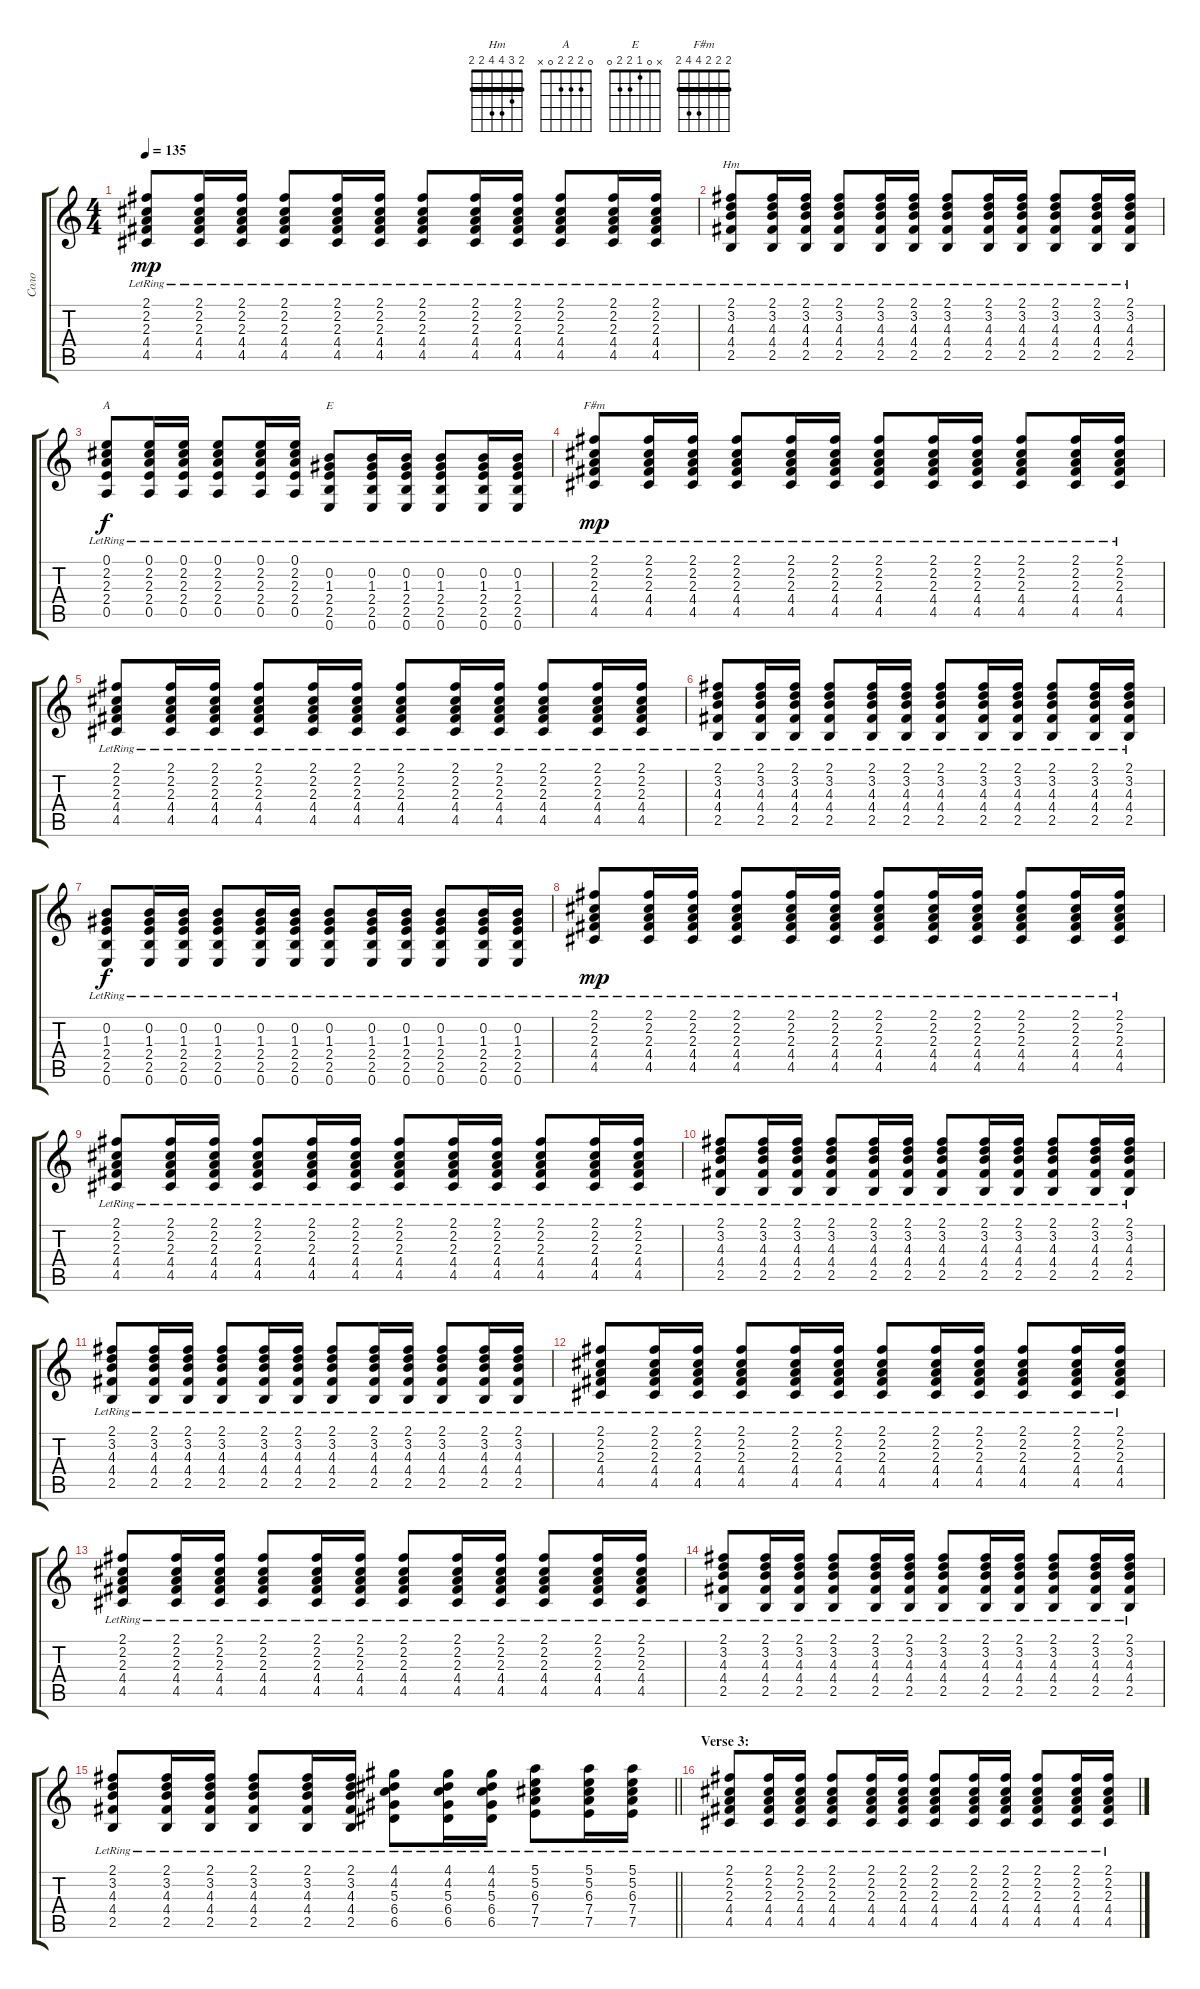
\track ("Соло" "Соло") {instrument acousticguitarsteel}
\staff {score tabs}
\tuning (E4 B3 G3 D3 A2 E2) {hide}
\chord ("Hm" 2 3 4 4 2 2) {barre 2}
\chord ("A" 0 2 2 2 0 x)
\chord ("E" x 0 1 2 2 0)
\chord ("F#m" 2 2 2 4 4 2) {barre 2}
\ts (4 4)
\tempo 135
\clef g2
\ks c
(2.1{lr} 2.2{lr} 2.3{lr} 4.4{lr} 4.5{lr}).8{dy mp} (2.1{lr} 2.2{lr} 2.3{lr} 4.4{lr} 4.5{lr}).16 (2.1{lr} 2.2{lr} 2.3{lr} 4.4{lr} 4.5{lr}).16 (2.1{lr} 2.2{lr} 2.3{lr} 4.4{lr} 4.5{lr}).8 (2.1{lr} 2.2{lr} 2.3{lr} 4.4{lr} 4.5{lr}).16 (2.1{lr} 2.2{lr} 2.3{lr} 4.4{lr} 4.5{lr}).16 (2.1{lr} 2.2{lr} 2.3{lr} 4.4{lr} 4.5{lr}).8 (2.1{lr} 2.2{lr} 2.3{lr} 4.4{lr} 4.5{lr}).16 (2.1{lr} 2.2{lr} 2.3{lr} 4.4{lr} 4.5{lr}).16 (2.1{lr} 2.2{lr} 2.3{lr} 4.4{lr} 4.5{lr}).8 (2.1{lr} 2.2{lr} 2.3{lr} 4.4{lr} 4.5{lr}).16 (2.1{lr} 2.2{lr} 2.3{lr} 4.4{lr} 4.5{lr}).16 |
(2.1{lr} 3.2{lr} 4.3{lr} 4.4{lr} 2.5{lr}).8{ch "Hm"} (2.1{lr} 3.2{lr} 4.3{lr} 4.4{lr} 2.5{lr}).16 (2.1{lr} 3.2{lr} 4.3{lr} 4.4{lr} 2.5{lr}).16 (2.1{lr} 3.2{lr} 4.3{lr} 4.4{lr} 2.5{lr}).8 (2.1{lr} 3.2{lr} 4.3{lr} 4.4{lr} 2.5{lr}).16 (2.1{lr} 3.2{lr} 4.3{lr} 4.4{lr} 2.5{lr}).16 (2.1{lr} 3.2{lr} 4.3{lr} 4.4{lr} 2.5{lr}).8 (2.1{lr} 3.2{lr} 4.3{lr} 4.4{lr} 2.5{lr}).16 (2.1{lr} 3.2{lr} 4.3{lr} 4.4{lr} 2.5{lr}).16 (2.1{lr} 3.2{lr} 4.3{lr} 4.4{lr} 2.5{lr}).8 (2.1{lr} 3.2{lr} 4.3{lr} 4.4{lr} 2.5{lr}).16 (2.1{lr} 3.2{lr} 4.3{lr} 4.4{lr} 2.5{lr}).16 |
(0.1{lr} 2.2{lr} 2.3{lr} 2.4{lr} 0.5{lr}).8{ch "A" dy f} (0.1{lr} 2.2{lr} 2.3{lr} 2.4{lr} 0.5{lr}).16 (0.1{lr} 2.2{lr} 2.3{lr} 2.4{lr} 0.5{lr}).16 (0.1{lr} 2.2{lr} 2.3{lr} 2.4{lr} 0.5{lr}).8 (0.1{lr} 2.2{lr} 2.3{lr} 2.4{lr} 0.5{lr}).16 (0.1{lr} 2.2{lr} 2.3{lr} 2.4{lr} 0.5{lr}).16 (0.2{lr} 1.3{lr} 2.4{lr} 2.5{lr} 0.6{lr}).8{ch "E"} (0.2{lr} 1.3{lr} 2.4{lr} 2.5{lr} 0.6{lr}).16 (0.2{lr} 1.3{lr} 2.4{lr} 2.5{lr} 0.6{lr}).16 (0.2{lr} 1.3{lr} 2.4{lr} 2.5{lr} 0.6{lr}).8 (0.2{lr} 1.3{lr} 2.4{lr} 2.5{lr} 0.6{lr}).16 (0.2{lr} 1.3{lr} 2.4{lr} 2.5{lr} 0.6{lr}).16 |
(2.1{lr} 2.2{lr} 2.3{lr} 4.4{lr} 4.5{lr}).8{ch "F#m" dy mp} (2.1{lr} 2.2{lr} 2.3{lr} 4.4{lr} 4.5{lr}).16 (2.1{lr} 2.2{lr} 2.3{lr} 4.4{lr} 4.5{lr}).16 (2.1{lr} 2.2{lr} 2.3{lr} 4.4{lr} 4.5{lr}).8 (2.1{lr} 2.2{lr} 2.3{lr} 4.4{lr} 4.5{lr}).16 (2.1{lr} 2.2{lr} 2.3{lr} 4.4{lr} 4.5{lr}).16 (2.1{lr} 2.2{lr} 2.3{lr} 4.4{lr} 4.5{lr}).8 (2.1{lr} 2.2{lr} 2.3{lr} 4.4{lr} 4.5{lr}).16 (2.1{lr} 2.2{lr} 2.3{lr} 4.4{lr} 4.5{lr}).16 (2.1{lr} 2.2{lr} 2.3{lr} 4.4{lr} 4.5{lr}).8 (2.1{lr} 2.2{lr} 2.3{lr} 4.4{lr} 4.5{lr}).16 (2.1{lr} 2.2{lr} 2.3{lr} 4.4{lr} 4.5{lr}).16 |
(2.1{lr} 2.2{lr} 2.3{lr} 4.4{lr} 4.5{lr}).8 (2.1{lr} 2.2{lr} 2.3{lr} 4.4{lr} 4.5{lr}).16 (2.1{lr} 2.2{lr} 2.3{lr} 4.4{lr} 4.5{lr}).16 (2.1{lr} 2.2{lr} 2.3{lr} 4.4{lr} 4.5{lr}).8 (2.1{lr} 2.2{lr} 2.3{lr} 4.4{lr} 4.5{lr}).16 (2.1{lr} 2.2{lr} 2.3{lr} 4.4{lr} 4.5{lr}).16 (2.1{lr} 2.2{lr} 2.3{lr} 4.4{lr} 4.5{lr}).8 (2.1{lr} 2.2{lr} 2.3{lr} 4.4{lr} 4.5{lr}).16 (2.1{lr} 2.2{lr} 2.3{lr} 4.4{lr} 4.5{lr}).16 (2.1{lr} 2.2{lr} 2.3{lr} 4.4{lr} 4.5{lr}).8 (2.1{lr} 2.2{lr} 2.3{lr} 4.4{lr} 4.5{lr}).16 (2.1{lr} 2.2{lr} 2.3{lr} 4.4{lr} 4.5{lr}).16 |
(2.1{lr} 3.2{lr} 4.3{lr} 4.4{lr} 2.5{lr}).8 (2.1{lr} 3.2{lr} 4.3{lr} 4.4{lr} 2.5{lr}).16 (2.1{lr} 3.2{lr} 4.3{lr} 4.4{lr} 2.5{lr}).16 (2.1{lr} 3.2{lr} 4.3{lr} 4.4{lr} 2.5{lr}).8 (2.1{lr} 3.2{lr} 4.3{lr} 4.4{lr} 2.5{lr}).16 (2.1{lr} 3.2{lr} 4.3{lr} 4.4{lr} 2.5{lr}).16 (2.1{lr} 3.2{lr} 4.3{lr} 4.4{lr} 2.5{lr}).8 (2.1{lr} 3.2{lr} 4.3{lr} 4.4{lr} 2.5{lr}).16 (2.1{lr} 3.2{lr} 4.3{lr} 4.4{lr} 2.5{lr}).16 (2.1{lr} 3.2{lr} 4.3{lr} 4.4{lr} 2.5{lr}).8 (2.1{lr} 3.2{lr} 4.3{lr} 4.4{lr} 2.5{lr}).16 (2.1{lr} 3.2{lr} 4.3{lr} 4.4{lr} 2.5{lr}).16 |
(0.2{lr} 1.3{lr} 2.4{lr} 2.5{lr} 0.6{lr}).8{dy f} (0.2{lr} 1.3{lr} 2.4{lr} 2.5{lr} 0.6{lr}).16 (0.2{lr} 1.3{lr} 2.4{lr} 2.5{lr} 0.6{lr}).16 (0.2{lr} 1.3{lr} 2.4{lr} 2.5{lr} 0.6{lr}).8 (0.2{lr} 1.3{lr} 2.4{lr} 2.5{lr} 0.6{lr}).16 (0.2{lr} 1.3{lr} 2.4{lr} 2.5{lr} 0.6{lr}).16 (0.2{lr} 1.3{lr} 2.4{lr} 2.5{lr} 0.6{lr}).8 (0.2{lr} 1.3{lr} 2.4{lr} 2.5{lr} 0.6{lr}).16 (0.2{lr} 1.3{lr} 2.4{lr} 2.5{lr} 0.6{lr}).16 (0.2{lr} 1.3{lr} 2.4{lr} 2.5{lr} 0.6{lr}).8 (0.2{lr} 1.3{lr} 2.4{lr} 2.5{lr} 0.6{lr}).16 (0.2{lr} 1.3{lr} 2.4{lr} 2.5{lr} 0.6{lr}).16 |
(2.1{lr} 2.2{lr} 2.3{lr} 4.4{lr} 4.5{lr}).8{dy mp} (2.1{lr} 2.2{lr} 2.3{lr} 4.4{lr} 4.5{lr}).16 (2.1{lr} 2.2{lr} 2.3{lr} 4.4{lr} 4.5{lr}).16 (2.1{lr} 2.2{lr} 2.3{lr} 4.4{lr} 4.5{lr}).8 (2.1{lr} 2.2{lr} 2.3{lr} 4.4{lr} 4.5{lr}).16 (2.1{lr} 2.2{lr} 2.3{lr} 4.4{lr} 4.5{lr}).16 (2.1{lr} 2.2{lr} 2.3{lr} 4.4{lr} 4.5{lr}).8 (2.1{lr} 2.2{lr} 2.3{lr} 4.4{lr} 4.5{lr}).16 (2.1{lr} 2.2{lr} 2.3{lr} 4.4{lr} 4.5{lr}).16 (2.1{lr} 2.2{lr} 2.3{lr} 4.4{lr} 4.5{lr}).8 (2.1{lr} 2.2{lr} 2.3{lr} 4.4{lr} 4.5{lr}).16 (2.1{lr} 2.2{lr} 2.3{lr} 4.4{lr} 4.5{lr}).16 |
(2.1{lr} 2.2{lr} 2.3{lr} 4.4{lr} 4.5{lr}).8 (2.1{lr} 2.2{lr} 2.3{lr} 4.4{lr} 4.5{lr}).16 (2.1{lr} 2.2{lr} 2.3{lr} 4.4{lr} 4.5{lr}).16 (2.1{lr} 2.2{lr} 2.3{lr} 4.4{lr} 4.5{lr}).8 (2.1{lr} 2.2{lr} 2.3{lr} 4.4{lr} 4.5{lr}).16 (2.1{lr} 2.2{lr} 2.3{lr} 4.4{lr} 4.5{lr}).16 (2.1{lr} 2.2{lr} 2.3{lr} 4.4{lr} 4.5{lr}).8 (2.1{lr} 2.2{lr} 2.3{lr} 4.4{lr} 4.5{lr}).16 (2.1{lr} 2.2{lr} 2.3{lr} 4.4{lr} 4.5{lr}).16 (2.1{lr} 2.2{lr} 2.3{lr} 4.4{lr} 4.5{lr}).8 (2.1{lr} 2.2{lr} 2.3{lr} 4.4{lr} 4.5{lr}).16 (2.1{lr} 2.2{lr} 2.3{lr} 4.4{lr} 4.5{lr}).16 |
(2.1{lr} 3.2{lr} 4.3{lr} 4.4{lr} 2.5{lr}).8 (2.1{lr} 3.2{lr} 4.3{lr} 4.4{lr} 2.5{lr}).16 (2.1{lr} 3.2{lr} 4.3{lr} 4.4{lr} 2.5{lr}).16 (2.1{lr} 3.2{lr} 4.3{lr} 4.4{lr} 2.5{lr}).8 (2.1{lr} 3.2{lr} 4.3{lr} 4.4{lr} 2.5{lr}).16 (2.1{lr} 3.2{lr} 4.3{lr} 4.4{lr} 2.5{lr}).16 (2.1{lr} 3.2{lr} 4.3{lr} 4.4{lr} 2.5{lr}).8 (2.1{lr} 3.2{lr} 4.3{lr} 4.4{lr} 2.5{lr}).16 (2.1{lr} 3.2{lr} 4.3{lr} 4.4{lr} 2.5{lr}).16 (2.1{lr} 3.2{lr} 4.3{lr} 4.4{lr} 2.5{lr}).8 (2.1{lr} 3.2{lr} 4.3{lr} 4.4{lr} 2.5{lr}).16 (2.1{lr} 3.2{lr} 4.3{lr} 4.4{lr} 2.5{lr}).16 |
(2.1{lr} 3.2{lr} 4.3{lr} 4.4{lr} 2.5{lr}).8 (2.1{lr} 3.2{lr} 4.3{lr} 4.4{lr} 2.5{lr}).16 (2.1{lr} 3.2{lr} 4.3{lr} 4.4{lr} 2.5{lr}).16 (2.1{lr} 3.2{lr} 4.3{lr} 4.4{lr} 2.5{lr}).8 (2.1{lr} 3.2{lr} 4.3{lr} 4.4{lr} 2.5{lr}).16 (2.1{lr} 3.2{lr} 4.3{lr} 4.4{lr} 2.5{lr}).16 (2.1{lr} 3.2{lr} 4.3{lr} 4.4{lr} 2.5{lr}).8 (2.1{lr} 3.2{lr} 4.3{lr} 4.4{lr} 2.5{lr}).16 (2.1{lr} 3.2{lr} 4.3{lr} 4.4{lr} 2.5{lr}).16 (2.1{lr} 3.2{lr} 4.3{lr} 4.4{lr} 2.5{lr}).8 (2.1{lr} 3.2{lr} 4.3{lr} 4.4{lr} 2.5{lr}).16 (2.1{lr} 3.2{lr} 4.3{lr} 4.4{lr} 2.5{lr}).16 |
(2.1{lr} 2.2{lr} 2.3{lr} 4.4{lr} 4.5{lr}).8 (2.1{lr} 2.2{lr} 2.3{lr} 4.4{lr} 4.5{lr}).16 (2.1{lr} 2.2{lr} 2.3{lr} 4.4{lr} 4.5{lr}).16 (2.1{lr} 2.2{lr} 2.3{lr} 4.4{lr} 4.5{lr}).8 (2.1{lr} 2.2{lr} 2.3{lr} 4.4{lr} 4.5{lr}).16 (2.1{lr} 2.2{lr} 2.3{lr} 4.4{lr} 4.5{lr}).16 (2.1{lr} 2.2{lr} 2.3{lr} 4.4{lr} 4.5{lr}).8 (2.1{lr} 2.2{lr} 2.3{lr} 4.4{lr} 4.5{lr}).16 (2.1{lr} 2.2{lr} 2.3{lr} 4.4{lr} 4.5{lr}).16 (2.1{lr} 2.2{lr} 2.3{lr} 4.4{lr} 4.5{lr}).8 (2.1{lr} 2.2{lr} 2.3{lr} 4.4{lr} 4.5{lr}).16 (2.1{lr} 2.2{lr} 2.3{lr} 4.4{lr} 4.5{lr}).16 |
(2.1{lr} 2.2{lr} 2.3{lr} 4.4{lr} 4.5{lr}).8 (2.1{lr} 2.2{lr} 2.3{lr} 4.4{lr} 4.5{lr}).16 (2.1{lr} 2.2{lr} 2.3{lr} 4.4{lr} 4.5{lr}).16 (2.1{lr} 2.2{lr} 2.3{lr} 4.4{lr} 4.5{lr}).8 (2.1{lr} 2.2{lr} 2.3{lr} 4.4{lr} 4.5{lr}).16 (2.1{lr} 2.2{lr} 2.3{lr} 4.4{lr} 4.5{lr}).16 (2.1{lr} 2.2{lr} 2.3{lr} 4.4{lr} 4.5{lr}).8 (2.1{lr} 2.2{lr} 2.3{lr} 4.4{lr} 4.5{lr}).16 (2.1{lr} 2.2{lr} 2.3{lr} 4.4{lr} 4.5{lr}).16 (2.1{lr} 2.2{lr} 2.3{lr} 4.4{lr} 4.5{lr}).8 (2.1{lr} 2.2{lr} 2.3{lr} 4.4{lr} 4.5{lr}).16 (2.1{lr} 2.2{lr} 2.3{lr} 4.4{lr} 4.5{lr}).16 |
(2.1{lr} 3.2{lr} 4.3{lr} 4.4{lr} 2.5{lr}).8 (2.1{lr} 3.2{lr} 4.3{lr} 4.4{lr} 2.5{lr}).16 (2.1{lr} 3.2{lr} 4.3{lr} 4.4{lr} 2.5{lr}).16 (2.1{lr} 3.2{lr} 4.3{lr} 4.4{lr} 2.5{lr}).8 (2.1{lr} 3.2{lr} 4.3{lr} 4.4{lr} 2.5{lr}).16 (2.1{lr} 3.2{lr} 4.3{lr} 4.4{lr} 2.5{lr}).16 (2.1{lr} 3.2{lr} 4.3{lr} 4.4{lr} 2.5{lr}).8 (2.1{lr} 3.2{lr} 4.3{lr} 4.4{lr} 2.5{lr}).16 (2.1{lr} 3.2{lr} 4.3{lr} 4.4{lr} 2.5{lr}).16 (2.1{lr} 3.2{lr} 4.3{lr} 4.4{lr} 2.5{lr}).8 (2.1{lr} 3.2{lr} 4.3{lr} 4.4{lr} 2.5{lr}).16 (2.1{lr} 3.2{lr} 4.3{lr} 4.4{lr} 2.5{lr}).16 |
\barLineRight lightlight
(2.1{lr} 3.2{lr} 4.3{lr} 4.4{lr} 2.5{lr}).8 (2.1{lr} 3.2{lr} 4.3{lr} 4.4{lr} 2.5{lr}).16 (2.1{lr} 3.2{lr} 4.3{lr} 4.4{lr} 2.5{lr}).16 (2.1{lr} 3.2{lr} 4.3{lr} 4.4{lr} 2.5{lr}).8 (2.1{lr} 3.2{lr} 4.3{lr} 4.4{lr} 2.5{lr}).16 (2.1{lr} 3.2{lr} 4.3{lr} 4.4{lr} 2.5{lr}).16 (4.1{lr} 4.2{lr} 5.3{lr} 6.4{lr} 6.5{lr}).8 (4.1{lr} 4.2{lr} 5.3{lr} 6.4{lr} 6.5{lr}).16 (4.1{lr} 4.2{lr} 5.3{lr} 6.4{lr} 6.5{lr}).16 (5.1{lr} 5.2{lr} 6.3{lr} 7.4{lr} 7.5{lr}).8 (5.1{lr} 5.2{lr} 6.3{lr} 7.4{lr} 7.5{lr}).16 (5.1{lr} 5.2{lr} 6.3{lr} 7.4{lr} 7.5{lr}).16 |
\section ("" "Verse 3:")
(2.1{lr} 2.2{lr} 2.3{lr} 4.4{lr} 4.5{lr}).8 (2.1{lr} 2.2{lr} 2.3{lr} 4.4{lr} 4.5{lr}).16 (2.1{lr} 2.2{lr} 2.3{lr} 4.4{lr} 4.5{lr}).16 (2.1{lr} 2.2{lr} 2.3{lr} 4.4{lr} 4.5{lr}).8 (2.1{lr} 2.2{lr} 2.3{lr} 4.4{lr} 4.5{lr}).16 (2.1{lr} 2.2{lr} 2.3{lr} 4.4{lr} 4.5{lr}).16 (2.1{lr} 2.2{lr} 2.3{lr} 4.4{lr} 4.5{lr}).8 (2.1{lr} 2.2{lr} 2.3{lr} 4.4{lr} 4.5{lr}).16 (2.1{lr} 2.2{lr} 2.3{lr} 4.4{lr} 4.5{lr}).16 (2.1{lr} 2.2{lr} 2.3{lr} 4.4{lr} 4.5{lr}).8 (2.1{lr} 2.2{lr} 2.3{lr} 4.4{lr} 4.5{lr}).16 (2.1{lr} 2.2{lr} 2.3{lr} 4.4{lr} 4.5{lr}).16
